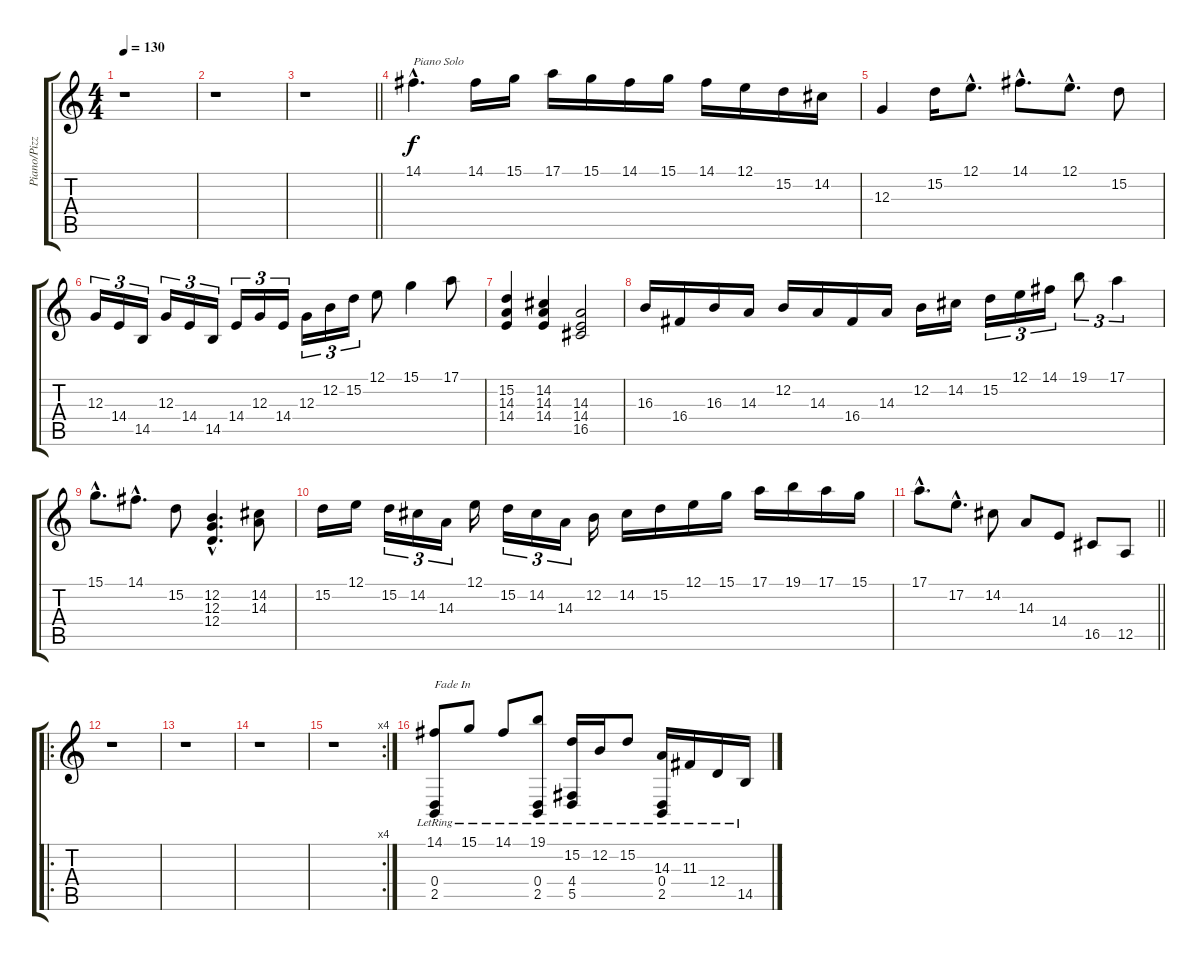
\track ("Piano/Pizzicato" "Piano/Pizz") {instrument acousticgrandpiano}
\staff {score tabs}
\tuning (E4 B3 G3 D3 A2 E2) {hide}
\ts (4 4)
\tempo 130
\clef g2
\ks c
r.1{dy f} |
r.1 |
\barLineRight lightlight
r.1 |
14.1{hac}.4{d txt "Piano Solo" volume 15} 14.1.16 15.1.16 17.1.16 15.1.16 14.1.16 15.1.16 14.1.16 12.1.16 15.2.16 14.2.16 |
12.3.4 15.2.16 12.1{hac}.8{d} 14.1{hac}.8{d} 12.1{hac}.8{d} 15.2.8 |
12.3.16{tu (3 2)} 14.4.16{tu (3 2)} 14.5.16{tu (3 2)} 12.3.16{tu (3 2)} 14.4.16{tu (3 2)} 14.5.16{tu (3 2)} 14.4.16{tu (3 2)} 12.3.16{tu (3 2)} 14.4.16{tu (3 2)} 12.3.16{tu (3 2)} 12.2.16{tu (3 2)} 15.2.16{tu (3 2)} 12.1.8 15.1.4 17.1.8 |
(15.2 14.3 14.4).4 (14.2 14.3 14.4).4 (14.3 14.4 16.5).2 |
16.3.16 16.4.16 16.3.16 14.3.16 12.2.16 14.3.16 16.4.16 14.3.16 12.2.16 14.2.16 15.2.16{tu (3 2)} 12.1.16{tu (3 2)} 14.1.16{tu (3 2)} 19.1.8{tu (3 2)} 17.1.4{tu (3 2)} |
15.1{hac}.8{d} 14.1{hac}.8{d} 15.2.8 (12.2{hac} 12.3{hac} 12.4{hac}).4{d} (14.2 14.3).8 |
15.2.16 12.1.16 15.2.16{tu (3 2)} 14.2.16{tu (3 2)} 14.3.16{tu (3 2)} 12.1.16 15.2.16{tu (3 2)} 14.2.16{tu (3 2)} 14.3.16{tu (3 2)} 12.2.16 14.2.16 15.2.16 12.1.16 15.1.16 17.1.16 19.1.16 17.1.16 15.1.16 |
\barLineRight lightlight
17.1{hac}.8{d} 17.2{hac}.8{d} 14.2.8 14.3.8 14.4.8 16.5.8 12.5.8 |
\ro
r.1{volume 0} |
r.1 |
r.1 |
\rc 4
r.1 |
(14.1{lr} 0.4{lr} 2.5{lr}).8{txt "Fade In" volume 14} 15.1{lr}.8 14.1{lr}.8 (19.1{lr} 0.4{lr} 2.5{lr}).8 (15.2{lr} 4.4{lr} 5.5{lr}).16 12.2{lr}.16 15.2{lr}.8 (14.3{lr} 0.4{lr} 2.5{lr}).16 11.3{lr}.16 12.4{lr}.16 14.5{lr}.16
